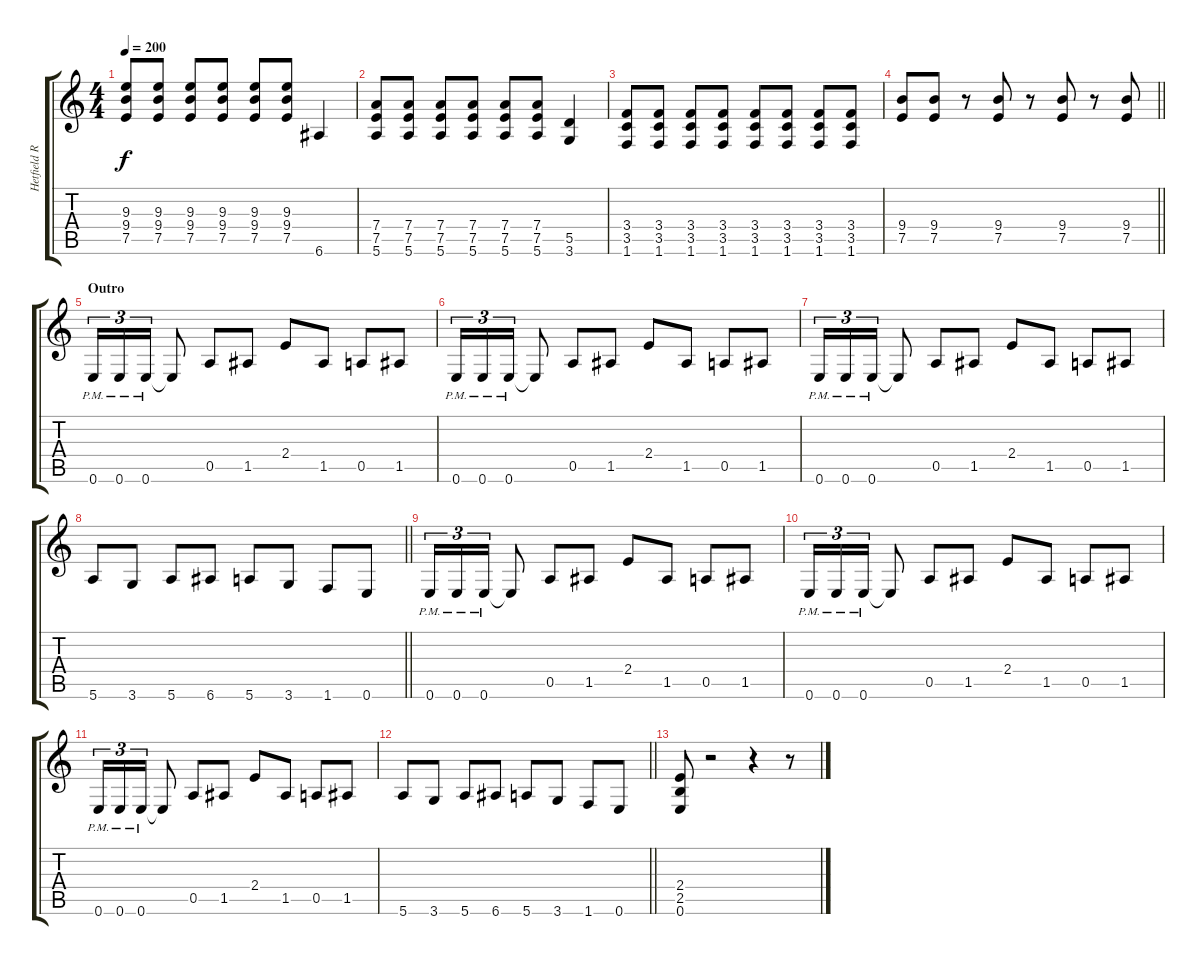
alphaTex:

\track ("Hetfield Rythem" "Hetfield R") {instrument distortionguitar}
\staff {score tabs}
\tuning (E4 B3 G3 D3 A2 E2) {hide}
\ts (4 4)
\tempo 200
\clef g2
\ks c
(9.3 9.4 7.5).8{dy f} (9.3 9.4 7.5).8 (9.3 9.4 7.5).8 (9.3 9.4 7.5).8 (9.3 9.4 7.5).8 (9.3 9.4 7.5).8 6.6.4 |
(7.4 7.5 5.6).8 (7.4 7.5 5.6).8 (7.4 7.5 5.6).8 (7.4 7.5 5.6).8 (7.4 7.5 5.6).8 (7.4 7.5 5.6).8 (5.5 3.6).4 |
(3.4 3.5 1.6).8 (3.4 3.5 1.6).8 (3.4 3.5 1.6).8 (3.4 3.5 1.6).8 (3.4 3.5 1.6).8 (3.4 3.5 1.6).8 (3.4 3.5 1.6).8 (3.4 3.5 1.6).8 |
\barLineRight lightlight
(9.4 7.5).8 (9.4 7.5).8 r.8 (9.4 7.5).8 r.8 (9.4 7.5).8 r.8 (9.4 7.5).8 |
\section ("" "Outro")
0.6{pm}.16{tu (3 2)} 0.6{pm}.16{tu (3 2)} 0.6{pm}.16{tu (3 2)} 0.6{t}.8 0.5.8 1.5.8 2.4.8 1.5.8 0.5.8 1.5.8 |
0.6{pm}.16{tu (3 2)} 0.6{pm}.16{tu (3 2)} 0.6{pm}.16{tu (3 2)} 0.6{t}.8 0.5.8 1.5.8 2.4.8 1.5.8 0.5.8 1.5.8 |
0.6{pm}.16{tu (3 2)} 0.6{pm}.16{tu (3 2)} 0.6{pm}.16{tu (3 2)} 0.6{t}.8 0.5.8 1.5.8 2.4.8 1.5.8 0.5.8 1.5.8 |
\barLineRight lightlight
5.6.8 3.6.8 5.6.8 6.6.8 5.6.8 3.6.8 1.6.8 0.6.8 |
0.6{pm}.16{tu (3 2)} 0.6{pm}.16{tu (3 2)} 0.6{pm}.16{tu (3 2)} 0.6{t}.8 0.5.8 1.5.8 2.4.8 1.5.8 0.5.8 1.5.8 |
0.6{pm}.16{tu (3 2)} 0.6{pm}.16{tu (3 2)} 0.6{pm}.16{tu (3 2)} 0.6{t}.8 0.5.8 1.5.8 2.4.8 1.5.8 0.5.8 1.5.8 |
0.6{pm}.16{tu (3 2)} 0.6{pm}.16{tu (3 2)} 0.6{pm}.16{tu (3 2)} 0.6{t}.8 0.5.8 1.5.8 2.4.8 1.5.8 0.5.8 1.5.8 |
\barLineRight lightlight
5.6.8 3.6.8 5.6.8 6.6.8 5.6.8 3.6.8 1.6.8 0.6.8 |
(2.4 2.5 0.6).8 r.2 r.4 r.8
